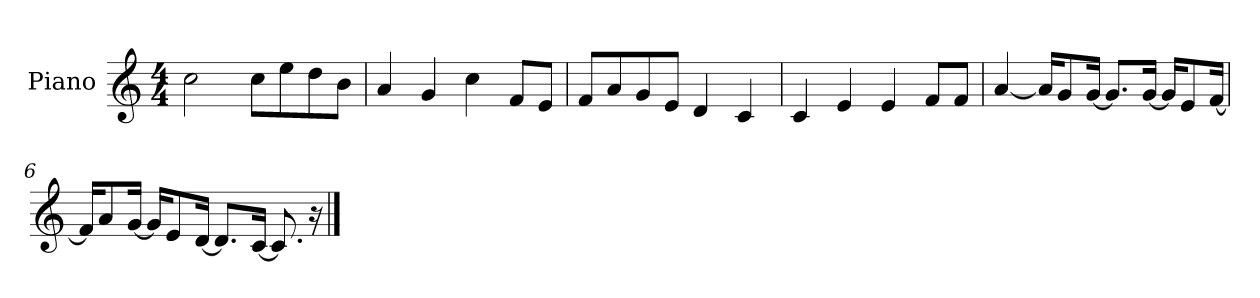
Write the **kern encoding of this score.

**kern
*part1
*staff1
*I"Piano
*I'P-no
*clefG2
*k[]
*M4/4
*MM90
=1
2cc\
8cc\L
8ee\
8dd\
8b\J
=2
4a/
4g/
4cc\
8f/L
8e/J
=3
8f/L
8a/
8g/
8e/J
4d/
4c/
=4
4c/
4e/
4e/
8f/L
8f/J
=5
[4a/
16a/KL]
8g/
[16g/Jk
8.g/L]
[16g/Jk
16g/KL]
8e/
[16f/Jk
!!LO:LB:g=z
=6
16f/KL]
8a/
[16g/Jk
16g/KL]
8e/
[16d/Jk
8.d/L]
[16c/Jk
8.c/]
16r
==
*-
